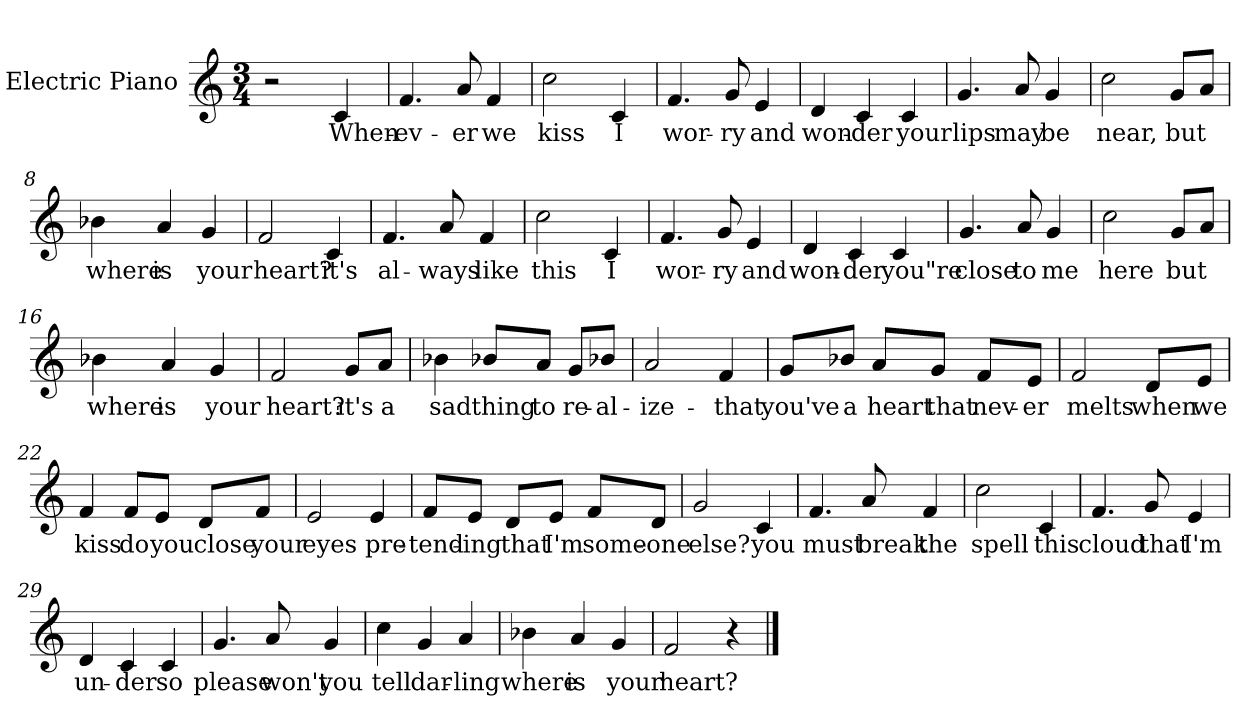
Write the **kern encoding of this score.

**kern	**text
*part1	*part1
*staff1	*staff1
*I"Electric Piano	*
*I'E.Pno	*
*clefG2	*
*k[]	*
*C:	*
*M3/4	*
=1	=1
2r	.
4c/	When-
=2	=2
4.f/	-ev-
8a/	-er
4f/	we
=3	=3
2cc\	kiss
4c/	I
=4	=4
4.f/	wor-
8g/	-ry
4e/	and
=5	=5
4d/	won-
4c/	-der
4c/	your
=6	=6
4.g/	lips
8a/	may
4g/	be
!!LO:LB:g=z
=7	=7
2cc\	near,
8g/L	but
8a/J	.
=8	=8
4b-X\	where
4a/	is
4g/	your
=9	=9
2f/	heart?
4c/	it's
=10	=10
4.f/	al-
8a/	-ways
4f/	like
=11	=11
2cc\	this
4c/	I
=12	=12
4.f/	wor-
8g/	-ry
4e/	and
!!LO:LB:g=z
=13	=13
4d/	won-
4c/	-der
4c/	you"re
=14	=14
4.g/	close
8a/	to
4g/	me
=15	=15
2cc\	here
8g/L	but
8a/J	.
=16	=16
4b-X\	where
4a/	is
4g/	your
=17	=17
2f/	heart?
8g/L	it's
8a/J	a
!!LO:LB:g=z
=18	=18
4b-X\	sad
8b-X/L	thing
8a/J	to
8g/L	re-
8b-X/J	al-
=19	=19
2a/	-ize-
4f/	that
=20	=20
8g/L	you've
8b-X/J	a
8a/L	heart
8g/J	that
8f/L	nev-
8e/J	-er
=21	=21
2f/	melts
8d/L	when
8e/J	we
!!LO:LB:g=z
=22	=22
4f/	kiss
8f/L	do
8e/J	you
8d/L	close
8f/J	your
=23	=23
2e/	eyes
4e/	pre-
=24	=24
8f/L	-tend-
8e/J	-ing
8d/L	that
8e/J	I'm
8f/L	some-
8d/J	-one
=25	=25
2g/	else?
4c/	you
!!LO:LB:g=z
=26	=26
4.f/	must
8a/	break
4f/	the
=27	=27
2cc\	spell
4c/	this
=28	=28
4.f/	cloud
8g/	that
4e/	I'm
=29	=29
4d/	un-
4c/	-der
4c/	so
=30	=30
4.g/	please
8a/	won't
4g/	you
!!LO:LB:g=z
=31	=31
4cc\	tell
4g/	dar-
4a/	-ling
=32	=32
4b-X\	where
4a/	is
4g/	your
=33	=33
2f/	heart?
4r	.
==	==
*-	*-
